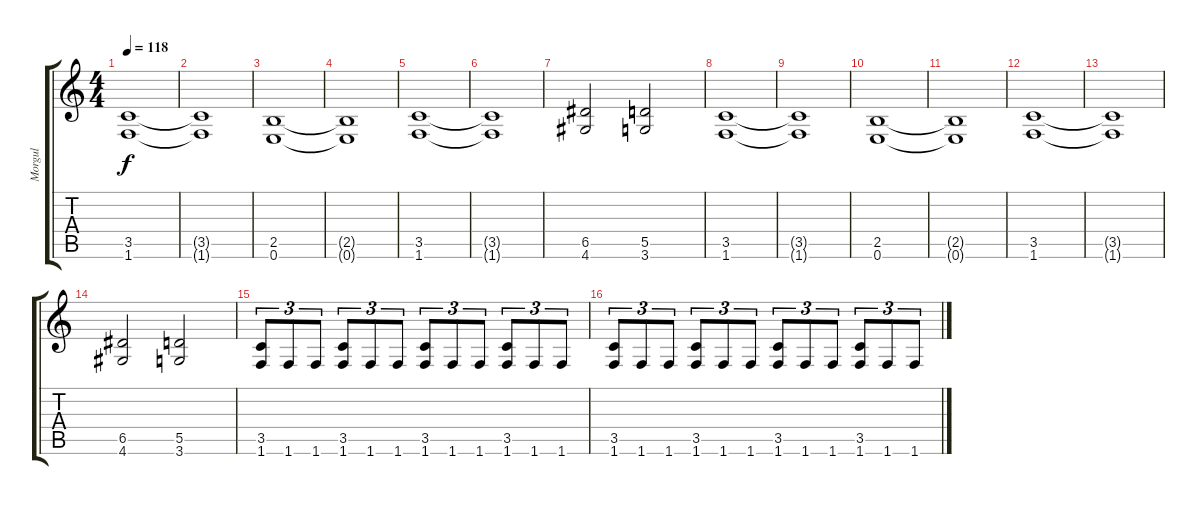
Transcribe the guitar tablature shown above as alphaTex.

\track ("Morgul" "Morgul") {instrument distortionguitar}
\staff {score tabs}
\tuning (E4 B3 G3 D3 A2 E2) {hide}
\ts (4 4)
\tempo 118
\clef g2
\ks c
(3.5 1.6).1{dy f} |
(3.5{t} 1.6{t}).1 |
(2.5 0.6).1 |
(2.5{t} 0.6{t}).1 |
(3.5 1.6).1 |
(3.5{t} 1.6{t}).1 |
(6.5 4.6).2 (5.5 3.6).2 |
(3.5 1.6).1 |
(3.5{t} 1.6{t}).1 |
(2.5 0.6).1 |
(2.5{t} 0.6{t}).1 |
(3.5 1.6).1 |
(3.5{t} 1.6{t}).1 |
(6.5 4.6).2 (5.5 3.6).2 |
(3.5 1.6).8{tu (3 2)} 1.6.8{tu (3 2)} 1.6.8{tu (3 2)} (3.5 1.6).8{tu (3 2)} 1.6.8{tu (3 2)} 1.6.8{tu (3 2)} (3.5 1.6).8{tu (3 2)} 1.6.8{tu (3 2)} 1.6.8{tu (3 2)} (3.5 1.6).8{tu (3 2)} 1.6.8{tu (3 2)} 1.6.8{tu (3 2)} |
(3.5 1.6).8{tu (3 2)} 1.6.8{tu (3 2)} 1.6.8{tu (3 2)} (3.5 1.6).8{tu (3 2)} 1.6.8{tu (3 2)} 1.6.8{tu (3 2)} (3.5 1.6).8{tu (3 2)} 1.6.8{tu (3 2)} 1.6.8{tu (3 2)} (3.5 1.6).8{tu (3 2)} 1.6.8{tu (3 2)} 1.6.8{tu (3 2)}
